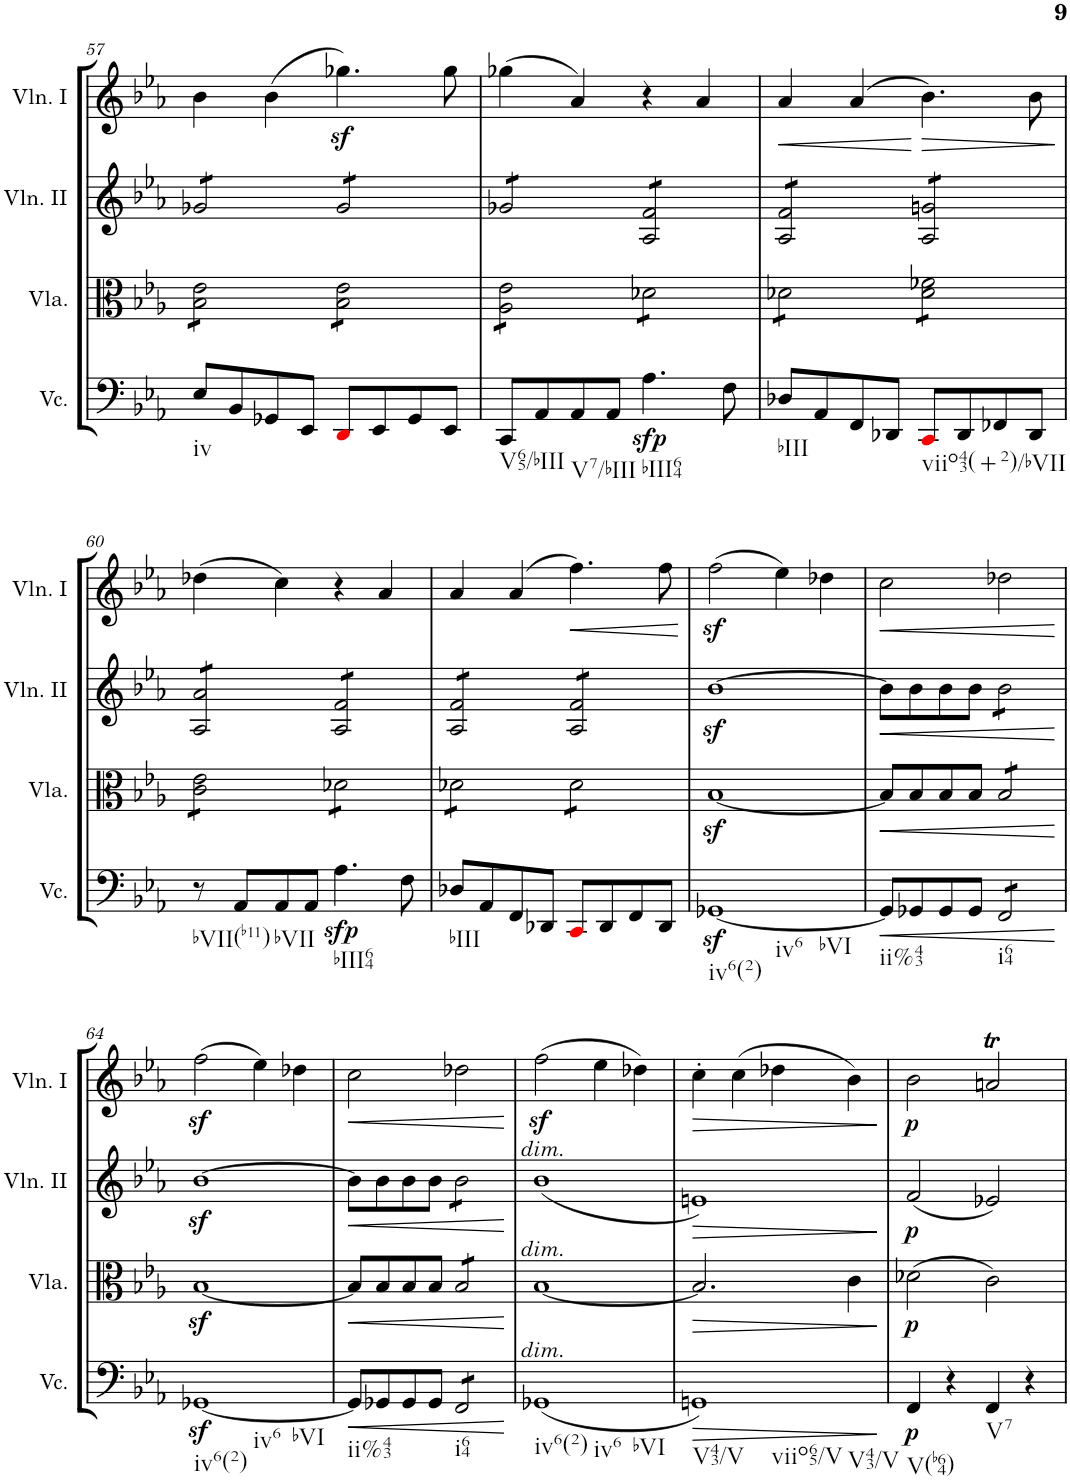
**kern	**dynam	**kern	**dynam	**kern	**dynam	**kern	**dynam
*part4	*part4	*part3	*part3	*part2	*part2	*part1	*part1
*staff4	*staff4	*staff3	*staff3	*staff2	*staff2	*staff1	*staff1
*I"Violoncello	*	*I"Viola	*	*I"Violino II	*	*I"Violino I	*
*I'Vc.	*	*I'Vla.	*	*I'Vln. II	*	*I'Vln. I	*
!!LO:PB:g=z
*clefF4	*	*clefC3	*	*clefG2	*	*clefG2	*
*k[b-e-a-]	*	*k[b-e-a-]	*	*k[b-e-a-]	*	*k[b-e-a-]	*
*M4/4	*	*M4/4	*	*M4/4	*	*M4/4	*
*met(c)	*	*met(c)	*	*met(c)	*	*met(c)	*
=57	=57	=57	=57	=57	=57	=57	=57
!LO:TX:b:t=iv	!	!	!	!	!	!	!
*	*	*tremolo	*	*	*	*	*
*	*	*	*	*tremolo	*	*	*
8E-/L	.	8B-\ 8e-\L	.	8g-X/L	.	4b-\	.
8BB-/	.	8B-\ 8e-\	.	8g-X/	.	.	.
8GG-X/	.	8B-\ 8e-\	.	8g-X/	.	(4b-\	.
8EE-/J	.	8B-\ 8e-\J	.	8g-X/J	.	.	.
8DDi/L	.	8B-\ 8e-\L	.	8g-/L	.	4.gg-Xz<\)	.
8EE-/	.	8B-\ 8e-\	.	8g-/	.	.	.
8GG-/	.	8B-\ 8e-\	.	8g-/	.	.	.
8EE-/J	.	8B-\ 8e-\J	.	8g-/J	.	8gg-\	.
=58	=58	=58	=58	=58	=58	=58	=58
!LO:TX:b:t=V65/bIII	!	!	!	!	!	!	!
8CC/L	.	8A-\ 8e-\L	.	8g-X/L	.	(4gg-X\	.
8AA-/	.	8A-\ 8e-\	.	8g-X/	.	.	.
!LO:TX:b:t=V7/bIII	!	!	!	!	!	!	!
8AA-/	.	8A-\ 8e-\	.	8g-X/	.	4a-/)	.
8AA-/J	.	8A-\ 8e-\J	.	8g-X/J	.	.	.
!LO:TX:b:t=bIII64	!	!	!	!	!	!	!
!	!LO:DY:b	!	!	!	!	!	!
4.A-\	sfp	8d-X\L	.	8A-/ 8f/L	.	4r	.
.	.	8d-X\	.	8A-/ 8f/	.	.	.
.	.	8d-X\	.	8A-/ 8f/	.	4a-/	.
8F\	.	8d-X\J	.	8A-/ 8f/J	.	.	.
=59	=59	=59	=59	=59	=59	=59	=59
!LO:TX:b:t=bIII	!	!	!	!	!	!	!
!	!	!	!	!	!	!	!LO:HP:b
8D-X/L	.	8d-X\L	.	8A-/ 8f/L	.	4a-/	<
8AA-/	.	8d-X\	.	8A-/ 8f/	.	.	.
8FF/	.	8d-X\	.	8A-/ 8f/	.	(4a-/	.
8DD-X/J	.	8d-X\J	.	8A-/ 8f/J	.	.	.
!LO:TX:b:t=viio43(+2)/bVII	!	!	!	!	!	!	!
!	!	!	!	!	!	!	!LO:HP:n=1:b
8CCi/L	.	8d-\ 8f-X\L	.	8A-/ 8gn/L	.	4.b-\)	[ >
8DD-/	.	8d-\ 8f-X\	.	8A-/ 8gn/	.	.	.
8FF-X/	.	8d-\ 8f-X\	.	8A-/ 8gn/	.	.	.
8DD-/J	.	8d-\ 8f-X\J	.	8A-/ 8gn/J	.	8b-\	.
.	.	.	.	.	.	.	]
!!LO:LB:g=z
=60	=60	=60	=60	=60	=60	=60	=60
!LO:TX:b:t=bVII(b11)	!	!	!	!	!	!	!
8r	.	8c\ 8e-\L	.	8A-/ 8a-/L	.	(4dd-X\	.
8AA-/L	.	8c\ 8e-\	.	8A-/ 8a-/	.	.	.
!LO:TX:b:t=bVII	!	!	!	!	!	!	!
8AA-/	.	8c\ 8e-\	.	8A-/ 8a-/	.	4cc\)	.
8AA-/J	.	8c\ 8e-\J	.	8A-/ 8a-/J	.	.	.
!LO:TX:b:t=bIII64	!	!	!	!	!	!	!
!	!LO:DY:b	!	!	!	!	!	!
4.A-\	sfp	8d-X\L	.	8A-/ 8f/L	.	4r	.
.	.	8d-X\	.	8A-/ 8f/	.	.	.
.	.	8d-X\	.	8A-/ 8f/	.	4a-/	.
8F\	.	8d-X\J	.	8A-/ 8f/J	.	.	.
=61	=61	=61	=61	=61	=61	=61	=61
!LO:TX:b:t=bIII	!	!	!	!	!	!	!
8D-X/L	.	8d-X\L	.	8A-/ 8f/L	.	4a-/	.
8AA-/	.	8d-X\	.	8A-/ 8f/	.	.	.
8FF/	.	8d-X\	.	8A-/ 8f/	.	(4a-/	.
8DD-X/J	.	8d-X\J	.	8A-/ 8f/J	.	.	.
!	!	!	!	!	!	!	!LO:HP:b
8CCi/L	.	8d-\L	.	8A-/ 8f/L	.	4.ff\)	<
8DD-/	.	8d-\	.	8A-/ 8f/	.	.	.
8FF/	.	8d-\	.	8A-/ 8f/	.	.	.
8DD-/J	.	8d-\J	.	8A-/ 8f/J	.	8ff\	.
*	*	*	*	*Xtremolo	*	*	*
*	*	*Xtremolo	*	*	*	*	*
.	.	.	.	.	.	.	[
=62	=62	=62	=62	=62	=62	=62	=62
!LO:TX:b:t=iv6(2)	!	!	!	!	!	!	!
!LO:TX:b:t=iv6	!	!	!	!	!	!	!
!LO:TX:b:t=bVI	!	!	!	!	!	!	!
[1GG-Xz<	.	[1B-z<	.	[1b-z<	.	(2ffz<\	.
.	.	.	.	.	.	4ee-\)	.
.	.	.	.	.	.	4dd-X\	.
=63	=63	=63	=63	=63	=63	=63	=63
!LO:TX:b:t=ii%43	!	!	!	!	!	!	!
!	!LO:HP:b	!	!LO:HP:b	!	!LO:HP:b	!	!LO:HP:b
8GG-/L]	<	8B-/L]	<	8b-\L]	<	2cc\	<
8GG-X/	.	8B-/	.	8b-\	.	.	.
8GG-/	.	8B-/	.	8b-\	.	.	.
8GG-/J	.	8B-/J	.	8b-\J	.	.	.
!LO:TX:b:t=i64	!	!	!	!	!	!	!
*tremolo	*	*	*	*	*	*	*
*	*	*tremolo	*	*	*	*	*
*	*	*	*	*tremolo	*	*	*
8FF/L	.	8B-/L	.	8b-\L	.	2dd-X\	.
8FF/	.	8B-/	.	8b-\	.	.	.
8FF/	.	8B-/	.	8b-\	.	.	.
8FF/J	.	8B-/J	.	8b-\J	.	.	.
*	*	*	*	*Xtremolo	*	*	*
*	*	*Xtremolo	*	*	*	*	*
*Xtremolo	*	*	*	*	*	*	*
.	[	.	[	.	[	.	[
!!LO:LB:g=z
=64	=64	=64	=64	=64	=64	=64	=64
!LO:TX:b:t=iv6(2)	!	!	!	!	!	!	!
!LO:TX:b:t=iv6	!	!	!	!	!	!	!
!LO:TX:b:t=bVI	!	!	!	!	!	!	!
[1GG-Xz<	.	[1B-z<	.	[1b-z<	.	(2ffz<\	.
.	.	.	.	.	.	4ee-\)	.
.	.	.	.	.	.	4dd-X\	.
=65	=65	=65	=65	=65	=65	=65	=65
!LO:TX:b:t=ii%43	!	!	!	!	!	!	!
!	!LO:HP:b	!	!LO:HP:b	!	!LO:HP:b	!	!LO:HP:b
8GG-/L]	<	8B-/L]	<	8b-\L]	<	2cc\	<
8GG-X/	.	8B-/	.	8b-\	.	.	.
8GG-/	.	8B-/	.	8b-\	.	.	.
8GG-/J	.	8B-/J	.	8b-\J	.	.	.
!LO:TX:b:t=i64	!	!	!	!	!	!	!
*tremolo	*	*	*	*	*	*	*
*	*	*tremolo	*	*	*	*	*
*	*	*	*	*tremolo	*	*	*
8FF/L	.	8B-/L	.	8b-\L	.	2dd-X\	.
8FF/	.	8B-/	.	8b-\	.	.	.
8FF/	.	8B-/	.	8b-\	.	.	.
8FF/J	.	8B-/J	.	8b-\J	.	.	.
*	*	*	*	*Xtremolo	*	*	*
*	*	*Xtremolo	*	*	*	*	*
*Xtremolo	*	*	*	*	*	*	*
.	[	.	[	.	[	.	[
=66	=66	=66	=66	=66	=66	=66	=66
!	!	!	!	!LO:TX:a:i:t=dim.	!	!	!
!	!	!LO:TX:a:i:t=dim.	!	!	!	!	!
!LO:TX:a:i:t=dim.	!	!	!	!	!	!	!
!LO:TX:b:t=iv6(2)	!	!	!	!	!	!	!
!LO:TX:b:t=iv6	!	!	!	!	!	!	!
!LO:TX:b:t=bVI	!	!	!	!	!	!	!
(1GG-X	.	[1B-	.	(1b-	.	(2ffz<\	.
.	.	.	.	.	.	4ee-\	.
.	.	.	.	.	.	4dd-X\)	.
=67	=67	=67	=67	=67	=67	=67	=67
!LO:TX:b:t=V43/V	!	!	!	!	!	!	!
!LO:TX:b:t=viio65/V	!	!	!	!	!	!	!
!LO:TX:b:t=V43/V	!	!	!	!	!	!	!
!	!LO:HP:b	!	!LO:HP:b	!	!LO:HP:b	!	!LO:HP:b
1GGn)	>	2.B-/]	>	1en)	>	4cc'\	>
.	.	.	.	.	.	(4cc\	.
.	.	.	.	.	.	4dd-X\	.
.	.	4c\	.	.	.	4b-\)	.
.	]	.	]	.	]	.	]
=68	=68	=68	=68	=68	=68	=68	=68
!LO:TX:b:t=V(b64)	!	!	!	!	!	!	!
!	!LO:DY:b	!	!LO:DY:b	!	!LO:DY:b	!	!LO:DY:b
4FF/	p	(2d-X\	p	(2f/	p	2b-\	p
4r	.	.	.	.	.	.	.
!LO:TX:b:t=V7	!	!	!	!	!	!	!
4FF/	.	2c\)	.	2e-X/)	.	2ant/	.
4r	.	.	.	.	.	.	.
=	=	=	=	=	=	=	=
*-	*-	*-	*-	*-	*-	*-	*-
